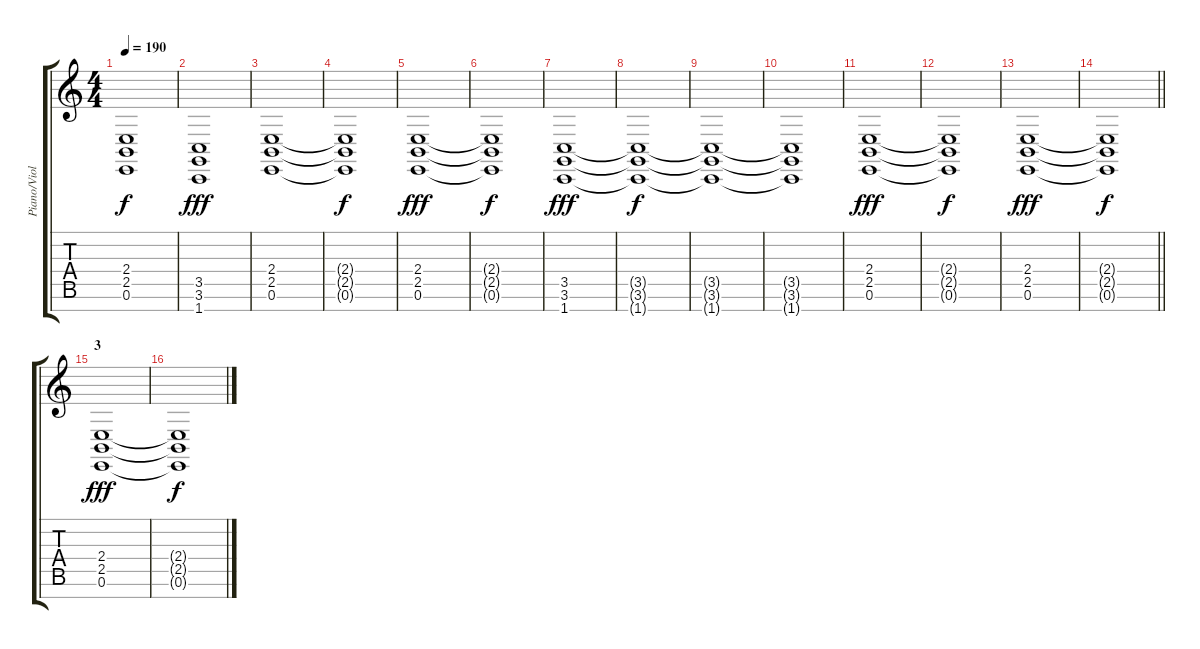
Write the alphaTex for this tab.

\track ("Piano/Violonchelo" "Piano/Viol") {instrument acousticgrandpiano}
\staff {score tabs}
\tuning (E4 B3 G3 D3 A2 E2 B1) {hide}
\ts (4 4)
\tempo 190
\clef g2
\ks c
(2.4{t} 2.5{t} 0.6{t}).1{dy f} |
(3.5 3.6 1.7).1{dy fff} |
(2.4 2.5 0.6).1 |
(2.4{t} 2.5{t} 0.6{t}).1{dy f} |
(2.4 2.5 0.6).1{dy fff} |
(2.4{t} 2.5{t} 0.6{t}).1{dy f} |
(3.5 3.6 1.7).1{dy fff} |
(3.5{t} 3.6{t} 1.7{t}).1{dy f} |
(3.5{t} 3.6{t} 1.7{t}).1 |
(3.5{t} 3.6{t} 1.7{t}).1 |
(2.4 2.5 0.6).1{dy fff} |
(2.4{t} 2.5{t} 0.6{t}).1{dy f} |
(2.4 2.5 0.6).1{dy fff} |
\barLineRight lightlight
(2.4{t} 2.5{t} 0.6{t}).1{dy f} |
\section ("" "3 ")
(2.4 2.5 0.6).1{dy fff} |
(2.4{t} 2.5{t} 0.6{t}).1{dy f}
